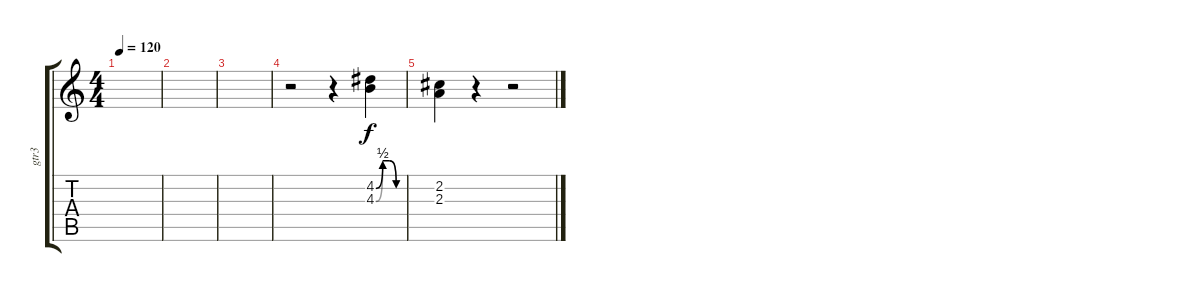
\track ("gtr3" "gtr3") {instrument distortionguitar}
\staff {score tabs}
\tuning (E4 B3 G3 D3 A2 E2) {hide}
\ts (4 4)
\tempo 120
\clef g2
\ks c
|
|
|
r.2 r.4 (4.2{be (custom 0 0 15 2 30 2 45 0 60 0)} 4.3{be (custom 0 0 15 2 30 2 45 0 60 0)}).4 |
(2.2 2.3).4 r.4 r.2
